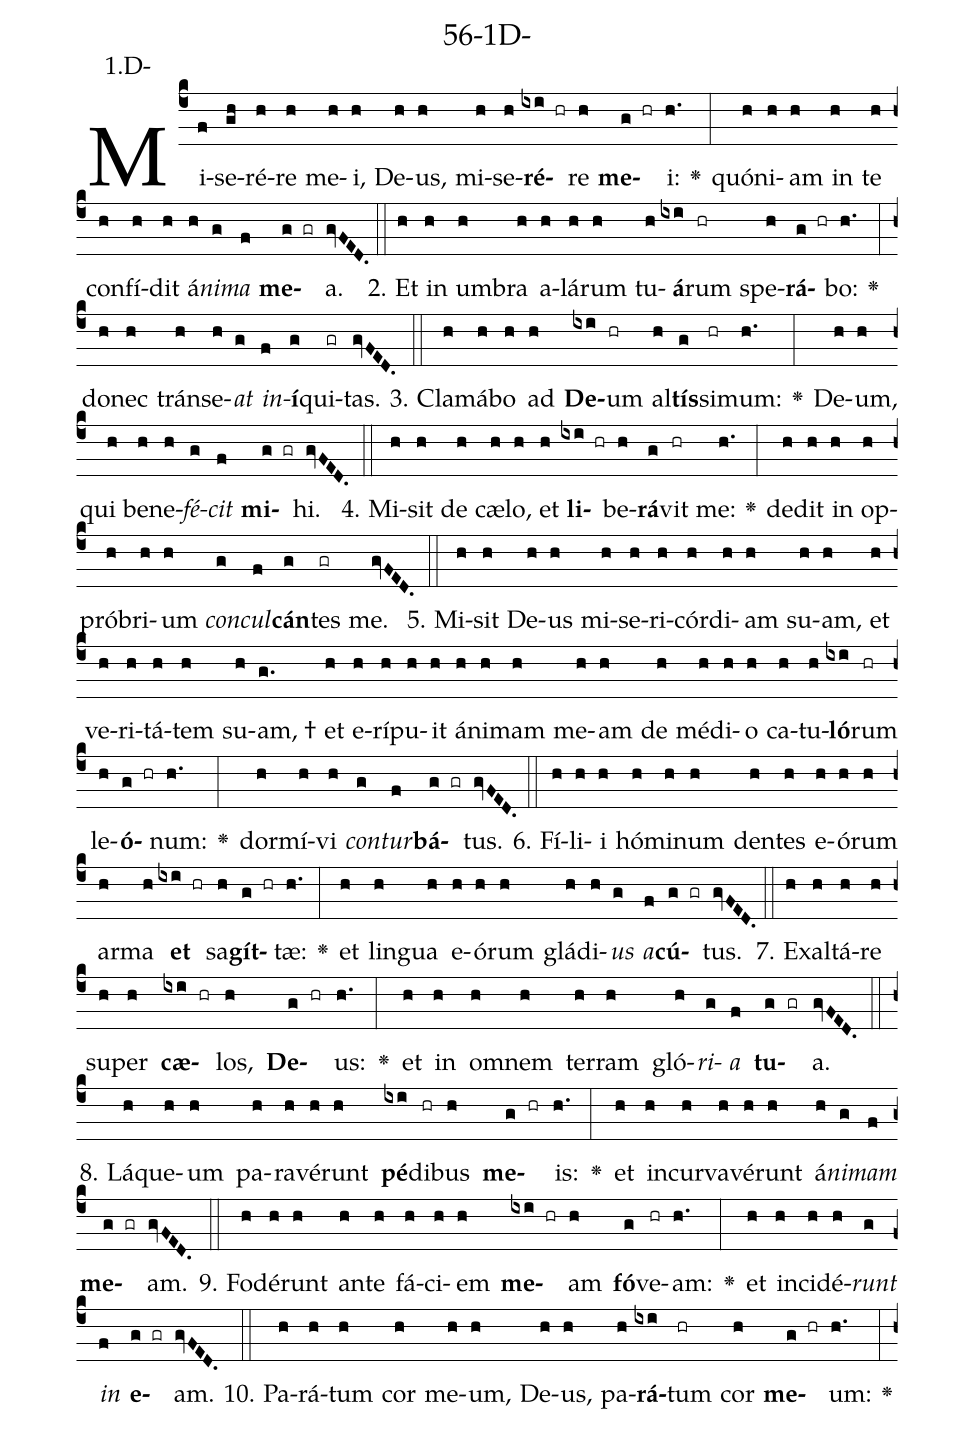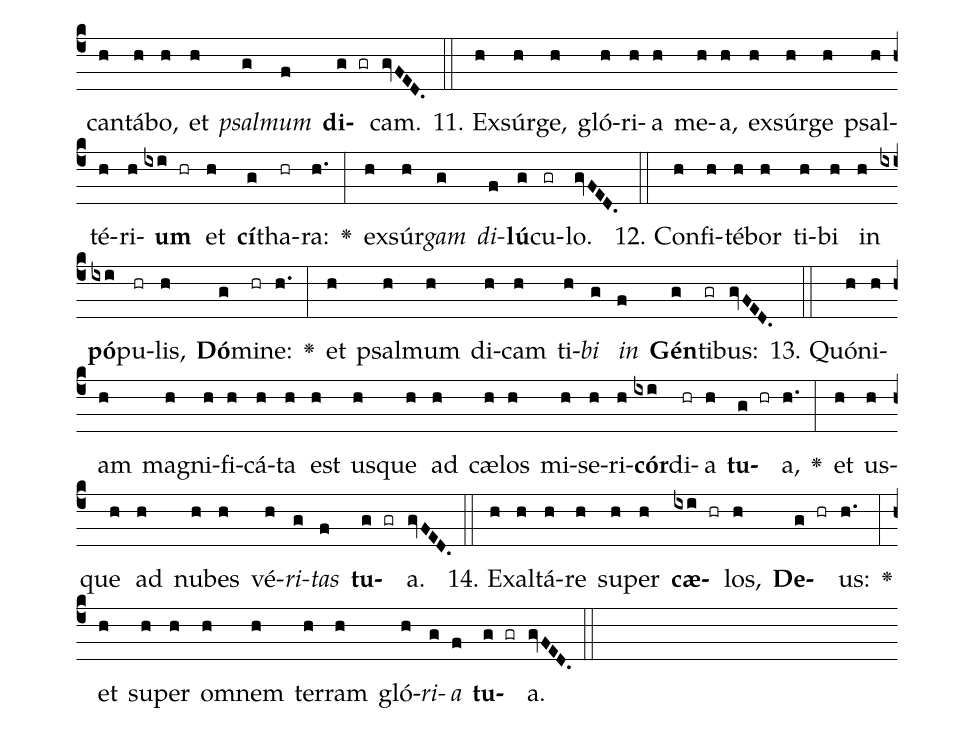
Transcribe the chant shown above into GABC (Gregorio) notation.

name: 56-1D-;
annotation: 1.D-;
%%
(c4)Mi(f)se(gh)ré(h)re(h) me(h)i,(h) De(h)us,(h) mi(h)se(h)<b>ré</b>(ixi hr)re(h) <b>me</b>(g hr)i:(h.) <v>\greheightstar</v>(:) quón(h)i(h)am(h) in(h) te(h) con(h)fí(h)dit(h) á(h)<i>ni</i>(g)<i>ma</i>(f) <b>me</b>(g gr)a.(gvFED.) (::)
2. Et(h) in(h) um(h)bra(h) a(h)lá(h)rum(h) tu(h)<b>á</b>(ixi)rum(hr) spe(h)<b>rá</b>(g hr)bo:(h.) <v>\greheightstar</v>(:) do(h)nec(h) tráns(h)e(h)<i>at</i>(g) <i>in</i>(f)<b>í</b>(g)qui(gr)tas.(gvFED.) (::)
3. Cla(h)má(h)bo(h) ad(h) <b>De</b>(ixi)um(hr) al(h)<b>tís</b>(g)si(hr)mum:(h.) <v>\greheightstar</v>(:) De(h)um,(h) qui(h) be(h)ne(h)<i>fé</i>(g)<i>cit</i>(f) <b>mi</b>(g gr)hi.(gvFED.) (::)
4. Mi(h)sit(h) de(h) cæ(h)lo,(h) et(h) <b>li</b>(ixi hr)be(h)<b>rá</b>(g)vit(hr) me:(h.) <v>\greheightstar</v>(:) de(h)dit(h) in(h) op(h)pró(h)bri(h)um(h) <i>con</i>(g)<i>cul</i>(f)<b>cán</b>(g)tes(gr) me.(gvFED.) (::)
5. Mi(h)sit(h) De(h)us(h) mi(h)se(h)ri(h)cór(h)di(h)am(h) su(h)am,(h) et(h) ve(h)ri(h)tá(h)tem(h) su(h)am, †(g.) et(h) e(h)rí(h)pu(h)it(h) á(h)ni(h)mam(h) me(h)am(h) de(h) mé(h)di(h)o(h) ca(h)tu(h)<b>ló</b>(ixi)rum(hr) le(h)<b>ó</b>(g hr)num:(h.) <v>\greheightstar</v>(:) dor(h)mí(h)vi(h) <i>con</i>(g)<i>tur</i>(f)<b>bá</b>(g gr)tus.(gvFED.) (::)
6. Fí(h)li(h)i(h) hó(h)mi(h)num(h) den(h)tes(h) e(h)ó(h)rum(h) ar(h)ma(h) <b>et</b>(ixi hr) sa(h)<b>gít</b>(g hr)tæ:(h.) <v>\greheightstar</v>(:) et(h) lin(h)gua(h) e(h)ó(h)rum(h) glá(h)di(h)<i>us</i>(g) <i>a</i>(f)<b>cú</b>(g gr)tus.(gvFED.) (::)
7. Ex(h)al(h)tá(h)re(h) su(h)per(h) <b>cæ</b>(ixi hr)los,(h) <b>De</b>(g hr)us:(h.) <v>\greheightstar</v>(:) et(h) in(h) om(h)nem(h) ter(h)ram(h) gló(h)<i>ri</i>(g)<i>a</i>(f) <b>tu</b>(g gr)a.(gvFED.) (::)
8. Lá(h)que(h)um(h) pa(h)ra(h)vé(h)runt(h) <b>pé</b>(ixi)di(hr)bus(h) <b>me</b>(g hr)is:(h.) <v>\greheightstar</v>(:) et(h) in(h)cur(h)va(h)vé(h)runt(h) á(h)<i>ni</i>(g)<i>mam</i>(f) <b>me</b>(g gr)am.(gvFED.) (::)
9. Fo(h)dé(h)runt(h) an(h)te(h) fá(h)ci(h)em(h) <b>me</b>(ixi hr)am(h) <b>fó</b>(g)ve(hr)am:(h.) <v>\greheightstar</v>(:) et(h) in(h)ci(h)dé(h)<i>runt</i>(g) <i>in</i>(f) <b>e</b>(g gr)am.(gvFED.) (::)
10. Pa(h)rá(h)tum(h) cor(h) me(h)um,(h) De(h)us,(h) pa(h)<b>rá</b>(ixi)tum(hr) cor(h) <b>me</b>(g hr)um:(h.) <v>\greheightstar</v>(:) can(h)tá(h)bo,(h) et(h) <i>psal</i>(g)<i>mum</i>(f) <b>di</b>(g gr)cam.(gvFED.) (::)
11. Ex(h)súr(h)ge,(h) gló(h)ri(h)a(h) me(h)a,(h) ex(h)súr(h)ge(h) psal(h)té(h)ri(h)<b>um</b>(ixi hr) et(h) <b>cí</b>(g)tha(hr)ra:(h.) <v>\greheightstar</v>(:) ex(h)súr(h)<i>gam</i>(g) <i>di</i>(f)<b>lú</b>(g)cu(gr)lo.(gvFED.) (::)
12. Con(h)fi(h)té(h)bor(h) ti(h)bi(h) in(h) <b>pó</b>(ixi)pu(hr)lis,(h) <b>Dó</b>(g)mi(hr)ne:(h.) <v>\greheightstar</v>(:) et(h) psal(h)mum(h) di(h)cam(h) ti(h)<i>bi</i>(g) <i>in</i>(f) <b>Gén</b>(g)ti(gr)bus:(gvFED.) (::)
13. Quón(h)i(h)am(h) ma(h)gni(h)fi(h)cá(h)ta(h) est(h) us(h)que(h) ad(h) cæ(h)los(h) mi(h)se(h)ri(h)<b>cór</b>(ixi)di(hr)a(h) <b>tu</b>(g hr)a,(h.) <v>\greheightstar</v>(:) et(h) us(h)que(h) ad(h) nu(h)bes(h) vé(h)<i>ri</i>(g)<i>tas</i>(f) <b>tu</b>(g gr)a.(gvFED.) (::)
14. Ex(h)al(h)tá(h)re(h) su(h)per(h) <b>cæ</b>(ixi hr)los,(h) <b>De</b>(g hr)us:(h.) <v>\greheightstar</v>(:) et(h) su(h)per(h) om(h)nem(h) ter(h)ram(h) gló(h)<i>ri</i>(g)<i>a</i>(f) <b>tu</b>(g gr)a.(gvFED.) (::)
